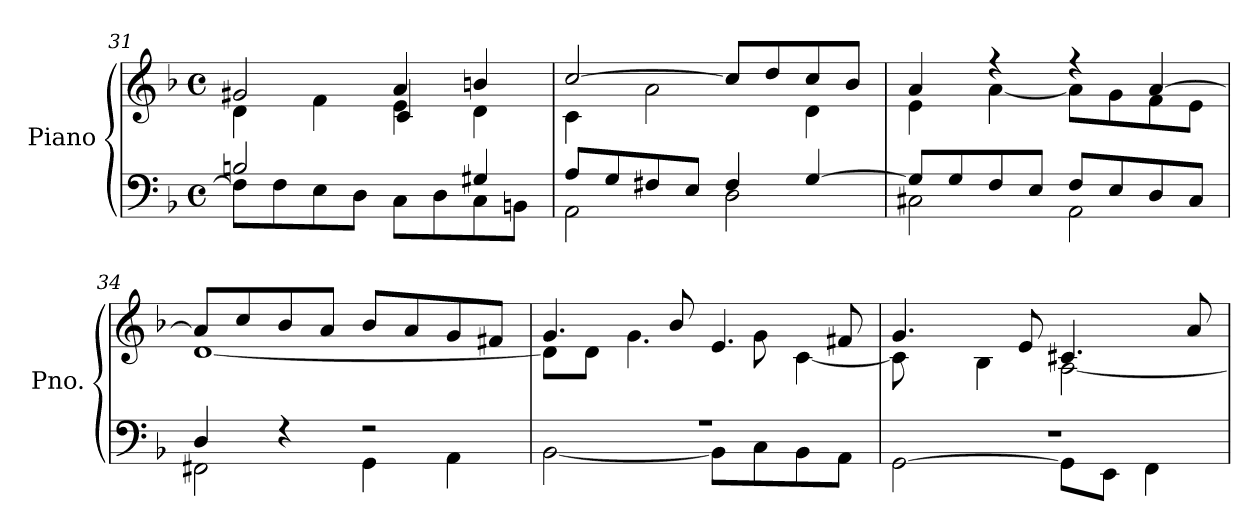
**kern	**kern
*part1	*part1
*staff2	*staff1
*I"Piano	*
*I'Pno.	*
*clefF4	*clefG2
*k[b-]	*k[b-]
*M4/4	*M4/4
*met(c)	*met(c)
=31	=31
*^	*^
*	*	*	*^
2Bn/	8F<\L]	2g#X/	4d<\	2ryy
.	8F<\	.	.	.
.	8E<\	.	4f<\	.
.	8D<\J	.	.	.
4ryy	8C<\L	4a/	4e<\	4c/
.	8D<\	.	.	.
4G#X</	8C<\	4bn/	4d<\	4ryy
.	8BBn<\J	.	.	.
*	*	*	*v	*v
=32	=32	=32	=32
8A/L	2AA<\	[2cc/	4c<\
8G</	.	.	.
8F#X</	.	.	2a<\
8E</J	.	.	.
4F#</	2D<\	8cc/L]	.
.	.	8dd/	.
[4G/	.	8cc/	4d<\
.	.	8b-/J	.
!!LO:LB:g=z	!!
=33	=33	=33	=33
8G/L]	2C#X<\	4a/	4e<\
8G</	.	.	.
8F</	.	4r	[4a<\
8E</J	.	.	.
8F/L	2AA<\	4r	8a<\L]
8E</	.	.	8g<\
8D</	.	[4a/	8f<\
8C#</J	.	.	8e<\J
=34	=34	=34	=34
4D/	2FF#X<\	8a/L]	[1d<
.	.	8cc/	.
4r	.	8b-/	.
.	.	8a/J	.
2r	4GG<\	8b-/L	.
.	.	8a/	.
.	4AA<\	8g/	.
.	.	8f#X/J	.
=35	=35	=35	=35
1r	[2BB-<\	4.g/	8d<\L]
.	.	.	8d<\J
.	.	.	4.g<\
.	.	8b-/	.
.	8BB-<\L]	4.e/	.
.	8C<\	.	8g<\
.	8BB-<\	.	[4c<\
.	8AA<\J	8f#X/	.
=36	=36	=36	=36
*	*^	*	*
8ryy	1r	[2GG<\	4.g/	8c\L]
8A/J	.	.	.	8ryy
2.ryy	.	.	.	4B-<\
.	.	.	8e/	.
.	.	8GG<\L]	4.c#X/	[2A<\
.	.	8EE<\J	.	.
.	.	4FF<\	.	.
.	.	.	8a/	.
*v	*v	*v	*	*
*	*v	*v
=	=
*-	*-
